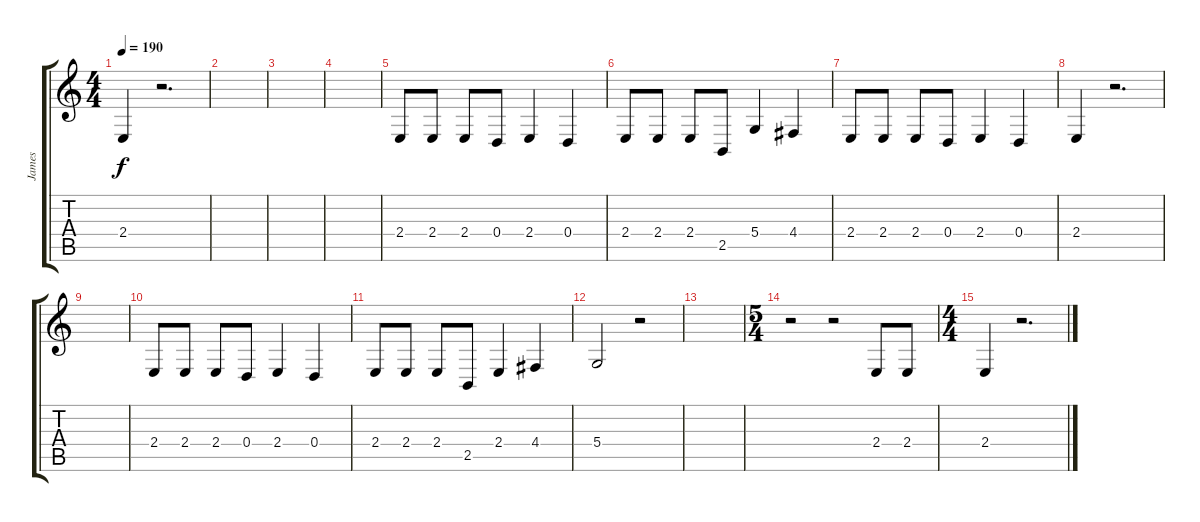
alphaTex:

\track ("James" "James") {instrument lead1square}
\staff {score tabs}
\tuning (E4 B3 G3 D3 A2 E2) {hide}
\ts (4 4)
\tempo 190
\clef g2
\ks c
2.4.4{dy f} r.2{d} |
|
|
|
2.4.8 2.4.8 2.4.8 0.4.8 2.4.4 0.4.4 |
2.4.8 2.4.8 2.4.8 2.5.8 5.4.4 4.4.4 |
2.4.8 2.4.8 2.4.8 0.4.8 2.4.4 0.4.4 |
2.4.4 r.2{d} |
|
2.4.8 2.4.8 2.4.8 0.4.8 2.4.4 0.4.4 |
2.4.8 2.4.8 2.4.8 2.5.8 2.4.4 4.4.4 |
5.4.2 r.2 |
|
\ts (5 4)
r.2 r.2 2.4.8 2.4.8 |
\ts (4 4)
2.4.4 r.2{d}
